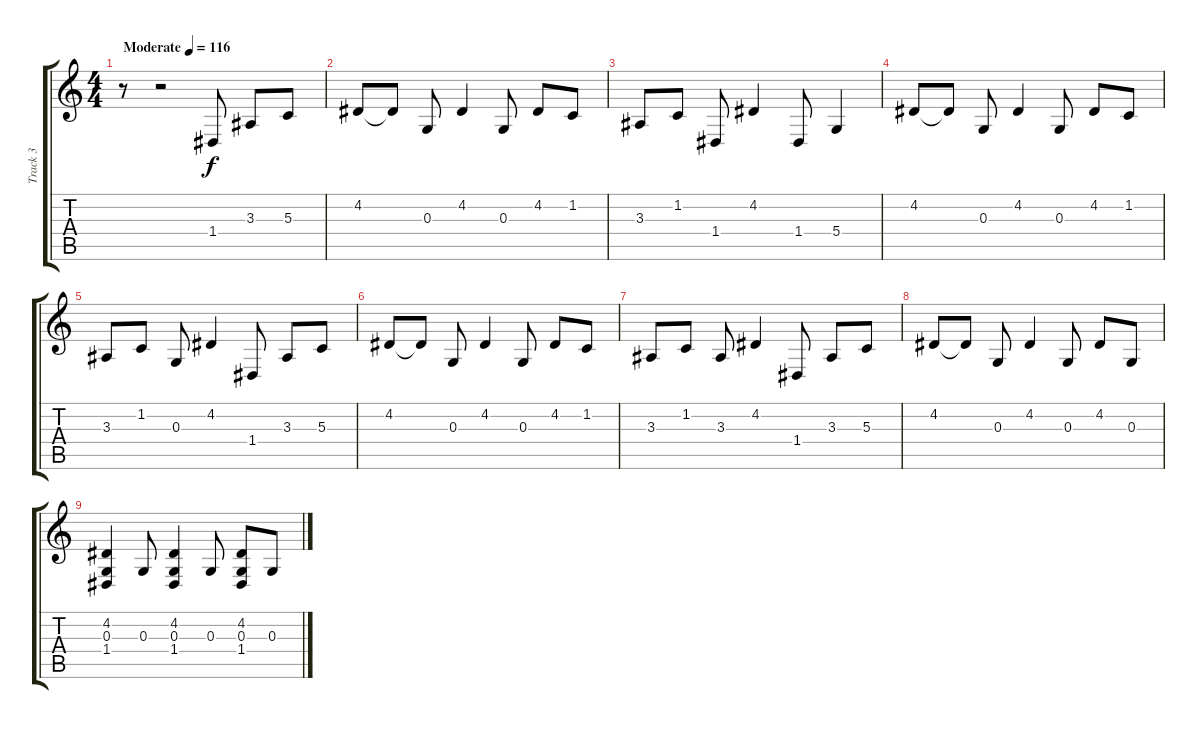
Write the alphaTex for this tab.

\track ("Track 3" "Track 3") {instrument acousticgrandpiano}
\staff {score tabs}
\tuning (E4 B3 G3 D3 A2 E2) {hide}
\ts (4 4)
\tempo (116 "Moderate")
\clef g2
\ks c
r.8{dy f instrument acousticgrandpiano} r.2 1.4.8 3.3.8 5.3.8 |
4.2.8 4.2{t}.8 0.3.8 4.2.4 0.3.8 4.2.8 1.2.8 |
3.3.8 1.2.8 1.4.8 4.2.4 1.4.8 5.4.4 |
4.2.8 4.2{t}.8 0.3.8 4.2.4 0.3.8 4.2.8 1.2.8 |
3.3.8 1.2.8 0.3.8 4.2.4 1.4.8 3.3.8 5.3.8 |
4.2.8 4.2{t}.8 0.3.8 4.2.4 0.3.8 4.2.8 1.2.8 |
3.3.8 1.2.8 3.3.8 4.2.4 1.4.8 3.3.8 5.3.8 |
4.2.8 4.2{t}.8 0.3.8 4.2.4 0.3.8 4.2.8 0.3.8 |
(4.2 0.3 1.4).4 0.3.8 (4.2 0.3 1.4).4 0.3.8 (4.2 0.3 1.4).8 0.3.8
